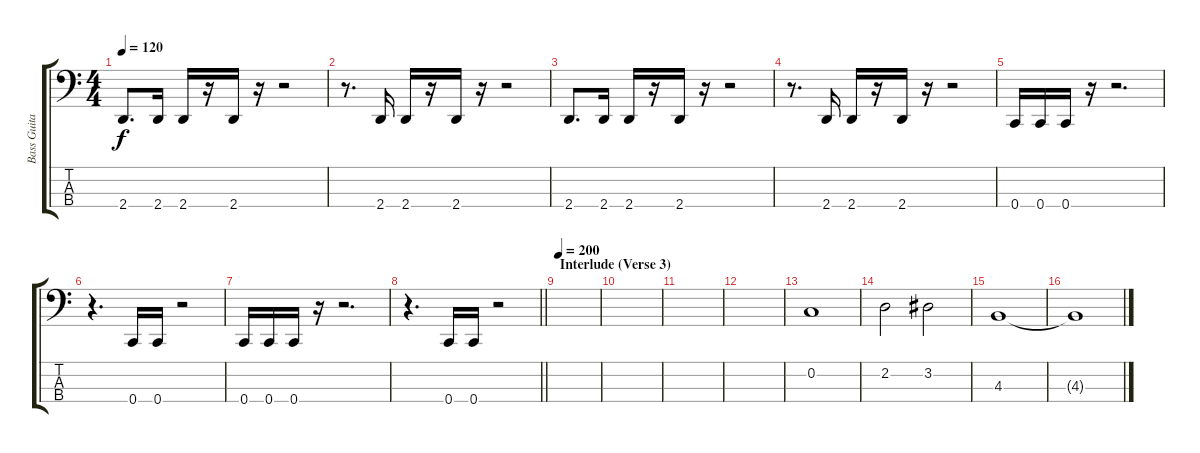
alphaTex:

\track ("Bass Guitar" "Bass Guita") {instrument electricbasspick}
\staff {score tabs}
\tuning (F2 C2 G1 C1) {hide}
\ts (4 4)
\tempo 120
\clef f4
\ks c
2.4.8{d dy f} 2.4.16 2.4.16 r.16 2.4.16 r.16 r.2 |
r.8{d} 2.4.16 2.4.16 r.16 2.4.16 r.16 r.2 |
2.4.8{d} 2.4.16 2.4.16 r.16 2.4.16 r.16 r.2 |
r.8{d} 2.4.16 2.4.16 r.16 2.4.16 r.16 r.2 |
0.4.16 0.4.16 0.4.16 r.16 r.2{d} |
r.4{d} 0.4.16 0.4.16 r.2 |
0.4.16 0.4.16 0.4.16 r.16 r.2{d} |
\barLineRight lightlight
r.4{d} 0.4.16 0.4.16 r.2 |
\section ("" "Interlude (Verse 3)")
\tempo 200
|
|
|
|
0.2.1 |
2.2.2 3.2.2 |
4.3.1 |
4.3{t}.1
